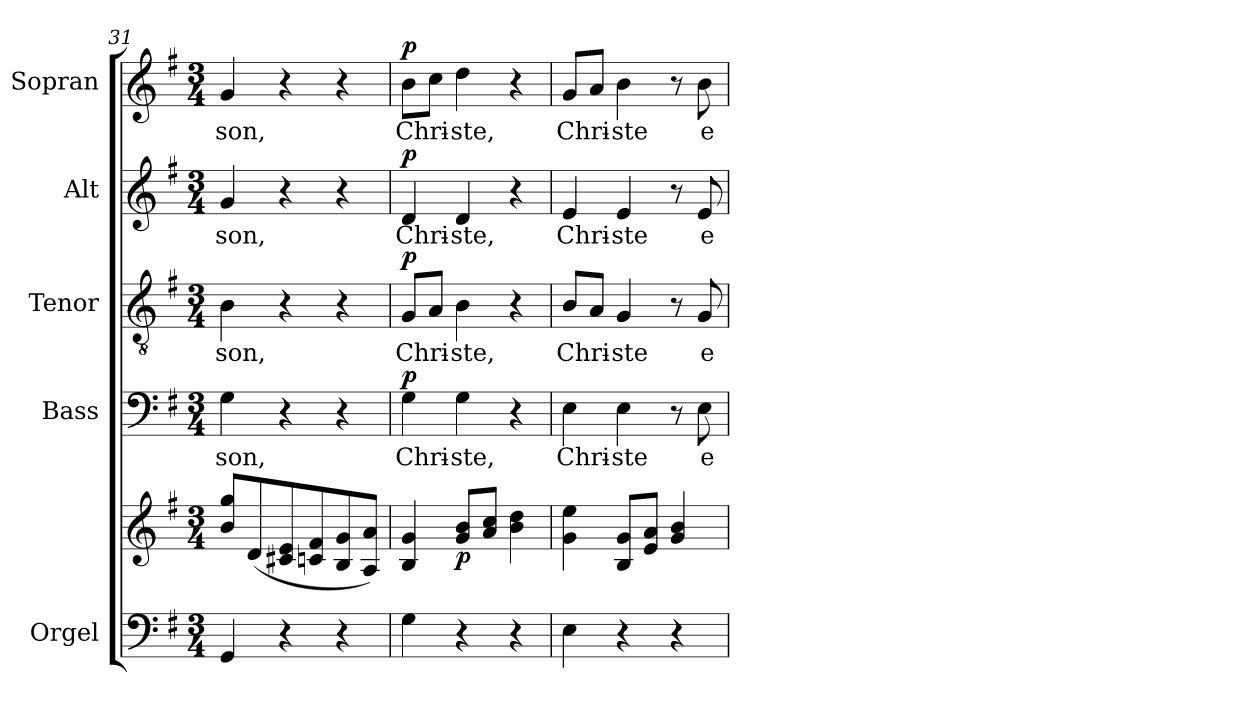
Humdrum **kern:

**kern	**kern	**dynam	**kern	**text	**dynam	**kern	**text	**dynam	**kern	**text	**dynam	**kern	**text	**dynam
*part5	*part5	*part5	*part4	*part4	*part4	*part3	*part3	*part3	*part2	*part2	*part2	*part1	*part1	*part1
*staff6	*staff5	*staff5/6	*staff4	*staff4	*staff4	*staff3	*staff3	*staff3	*staff2	*staff2	*staff2	*staff1	*staff1	*staff1
*I"Orgel	*	*	*I"Bass	*	*	*I"Tenor	*	*	*I"Alt	*	*	*I"Sopran	*	*
*I'Org.	*	*	*I'B.	*	*	*I'T.	*	*	*I'A.	*	*	*I'S.	*	*
*clefF4	*clefG2	*	*clefF4	*	*	*clefGv2	*	*	*clefG2	*	*	*clefG2	*	*
*k[f#]	*k[f#]	*	*k[f#]	*	*	*k[f#]	*	*	*k[f#]	*	*	*k[f#]	*	*
*G:	*G:	*	*G:	*	*	*G:	*	*	*G:	*	*	*G:	*	*
*M3/4	*M3/4	*	*M3/4	*	*	*M3/4	*	*	*M3/4	*	*	*M3/4	*	*
=31	=31	=31	=31	=31	=31	=31	=31	=31	=31	=31	=31	=31	=31	=31
!	!	!	!	!LO:LY:b	!	!	!LO:LY:b	!	!	!LO:LY:b	!	!	!LO:LY:b	!
4GG/	8b/ 8gg/L	.	4G\	-son,	.	4B\	-son,	.	4g/	-son,	.	4g/	-son,	.
.	(<8d/	.	.	.	.	.	.	.	.	.	.	.	.	.
4r	8c#X/ 8e/	.	4r	.	.	4r	.	.	4r	.	.	4r	.	.
.	8cn/ 8f#/	.	.	.	.	.	.	.	.	.	.	.	.	.
4r	8B/ 8g/	.	4r	.	.	4r	.	.	4r	.	.	4r	.	.
.	8A/ 8a/J)	.	.	.	.	.	.	.	.	.	.	.	.	.
=32	=32	=32	=32	=32	=32	=32	=32	=32	=32	=32	=32	=32	=32	=32
!	!	!	!	!LO:LY:b	!LO:DY:a	!	!LO:LY:b	!LO:DY:a	!	!LO:LY:b	!LO:DY:a	!	!LO:LY:b	!LO:DY:a
4G\	4B/ 4g/	.	4G\	Chri-	p	8G/L	Chri-	p	4d/	Chri-	p	8b\L	Chri-	p
.	.	.	.	.	.	8A/J	.	.	.	.	.	8cc\J	.	.
!	!	!LO:DY:b	!	!LO:LY:b	!	!	!LO:LY:b	!	!	!LO:LY:b	!	!	!LO:LY:b	!
4r	8g/ 8b/L	p	4G\	-ste,	.	4B\	-ste,	.	4d/	-ste,	.	4dd\	-ste,	.
.	8a/ 8cc/J	.	.	.	.	.	.	.	.	.	.	.	.	.
4r	4b\ 4dd\	.	4r	.	.	4r	.	.	4r	.	.	4r	.	.
!!LO:LB:g=z
=33	=33	=33	=33	=33	=33	=33	=33	=33	=33	=33	=33	=33	=33	=33
!	!	!	!	!LO:LY:b	!	!	!LO:LY:b	!	!	!LO:LY:b	!	!	!LO:LY:b	!
4E\	4g\ 4ee\	.	4E\	Chri-	.	8B/L	Chri-	.	4e/	Chri-	.	8g/L	Chri-	.
.	.	.	.	.	.	8A/J	.	.	.	.	.	8a/J	.	.
!	!	!	!	!LO:LY:b	!	!	!LO:LY:b	!	!	!LO:LY:b	!	!	!LO:LY:b	!
4r	8B/ 8g/L	.	4E\	-ste	.	4G/	-ste	.	4e/	-ste	.	4b\	-ste	.
.	8e/ 8a/J	.	.	.	.	.	.	.	.	.	.	.	.	.
4r	4g/ 4b/	.	8r	.	.	8r	.	.	8r	.	.	8r	.	.
!	!	!	!	!LO:LY:b	!	!	!LO:LY:b	!	!	!LO:LY:b	!	!	!LO:LY:b	!
.	.	.	8E\	e-	.	8G/	e-	.	8e/	e-	.	8b\	e-	.
=	=	=	=	=	=	=	=	=	=	=	=	=	=	=
*-	*-	*-	*-	*-	*-	*-	*-	*-	*-	*-	*-	*-	*-	*-
